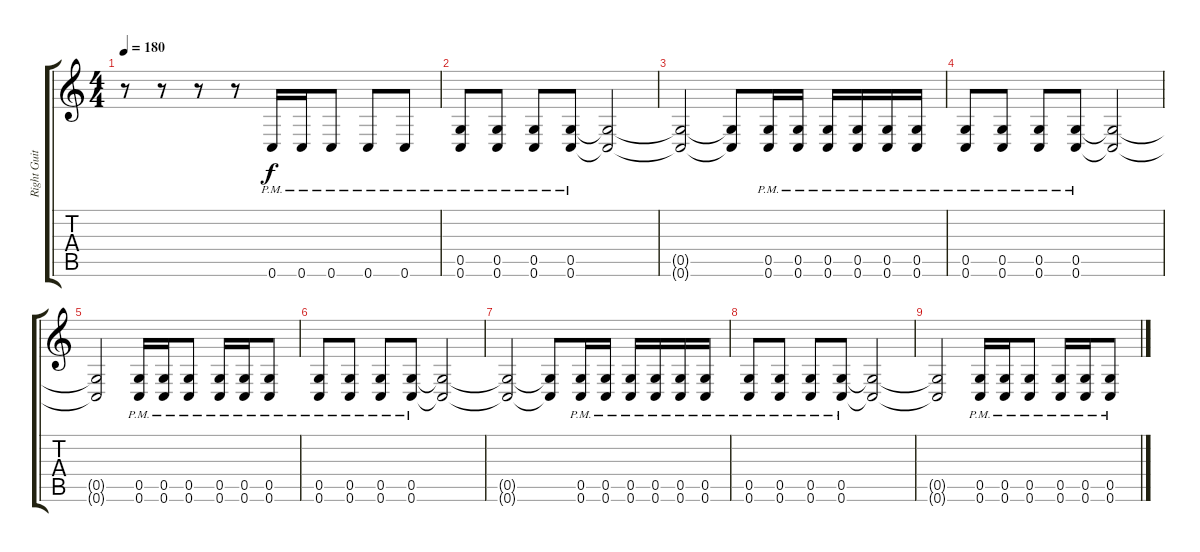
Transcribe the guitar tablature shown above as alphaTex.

\track ("Right Guitar" "Right Guit") {instrument overdrivenguitar}
\staff {score tabs}
\tuning (D4 A3 F3 C3 G2 C2) {hide}
\ts (4 4)
\tempo 180
\clef g2
\ks c
r.8{dy f} r.8 r.8 r.8 0.6{pm}.16 0.6{pm}.16 0.6{pm}.8 0.6{pm}.8 0.6{pm}.8 |
(0.5{pm} 0.6{pm}).8 (0.5{pm} 0.6{pm}).8 (0.5{pm} 0.6{pm}).8 (0.5{pm} 0.6{pm}).8 (0.5{t} 0.6{t}).2 |
(0.5{t} 0.6{t}).2 (0.5{t} 0.6{t}).8 (0.5{pm} 0.6{pm}).16 (0.5{pm} 0.6{pm}).16 (0.5{pm} 0.6{pm}).16 (0.5{pm} 0.6{pm}).16 (0.5{pm} 0.6{pm}).16 (0.5{pm} 0.6{pm}).16 |
(0.5{pm} 0.6{pm}).8 (0.5{pm} 0.6{pm}).8 (0.5{pm} 0.6{pm}).8 (0.5{pm} 0.6{pm}).8 (0.5{t} 0.6{t}).2 |
(0.5{t} 0.6{t}).2 (0.5{pm} 0.6{pm}).16 (0.5{pm} 0.6{pm}).16 (0.5{pm} 0.6{pm}).8 (0.5{pm} 0.6{pm}).16 (0.5{pm} 0.6{pm}).16 (0.5{pm} 0.6{pm}).8 |
(0.5{pm} 0.6{pm}).8 (0.5{pm} 0.6{pm}).8 (0.5{pm} 0.6{pm}).8 (0.5{pm} 0.6{pm}).8 (0.5{t} 0.6{t}).2 |
(0.5{t} 0.6{t}).2 (0.5{t} 0.6{t}).8 (0.5{pm} 0.6{pm}).16 (0.5{pm} 0.6{pm}).16 (0.5{pm} 0.6{pm}).16 (0.5{pm} 0.6{pm}).16 (0.5{pm} 0.6{pm}).16 (0.5{pm} 0.6{pm}).16 |
(0.5{pm} 0.6{pm}).8 (0.5{pm} 0.6{pm}).8 (0.5{pm} 0.6{pm}).8 (0.5{pm} 0.6{pm}).8 (0.5{t} 0.6{t}).2 |
(0.5{t} 0.6{t}).2 (0.5{pm} 0.6{pm}).16 (0.5{pm} 0.6{pm}).16 (0.5{pm} 0.6{pm}).8 (0.5{pm} 0.6{pm}).16 (0.5{pm} 0.6{pm}).16 (0.5{pm} 0.6{pm}).8
